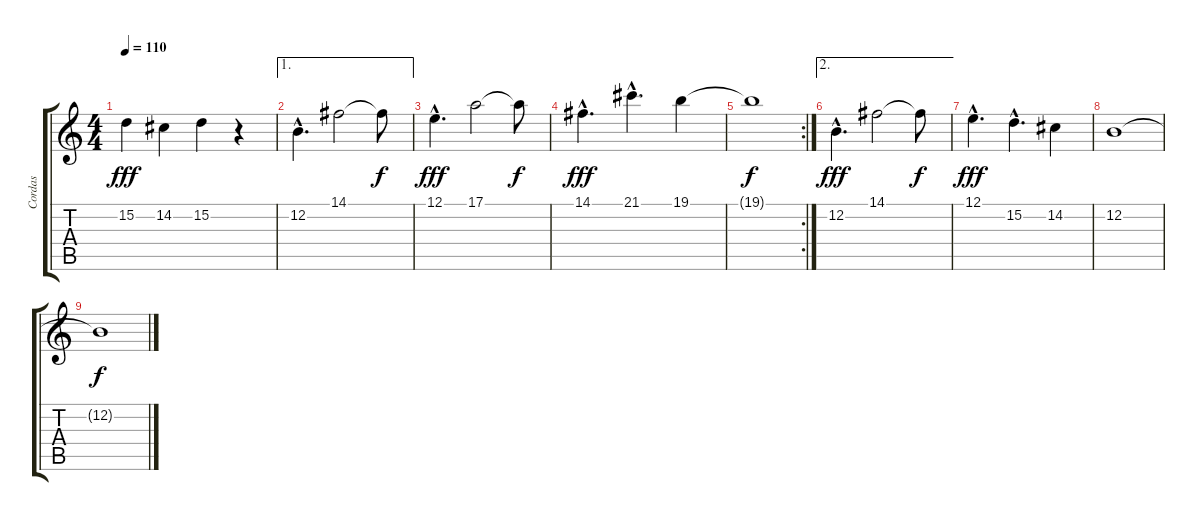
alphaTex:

\track ("Cordas" "Cordas") {instrument stringensemble1}
\staff {score tabs}
\tuning (E4 B3 G3 D3 A2 E2) {hide}
\ts (4 4)
\tempo 110
\clef g2
\ks c
15.2.4{dy fff} 14.2.4 15.2.4 r.4 |
\ae 1
12.2{hac}.4{d} 14.1.2 14.1{t}.8{dy f} |
12.1{hac}.4{d dy fff} 17.1.2 17.1{t}.8{dy f} |
14.1{hac}.4{d dy fff} 21.1{hac}.4{d} 19.1.4 |
\rc 2
19.1{t}.1{dy f} |
\ae 2
12.2{hac}.4{d dy fff} 14.1.2 14.1{t}.8{dy f} |
12.1{hac}.4{d dy fff} 15.2{hac}.4{d} 14.2.4 |
12.2.1 |
12.2{t}.1{dy f}
